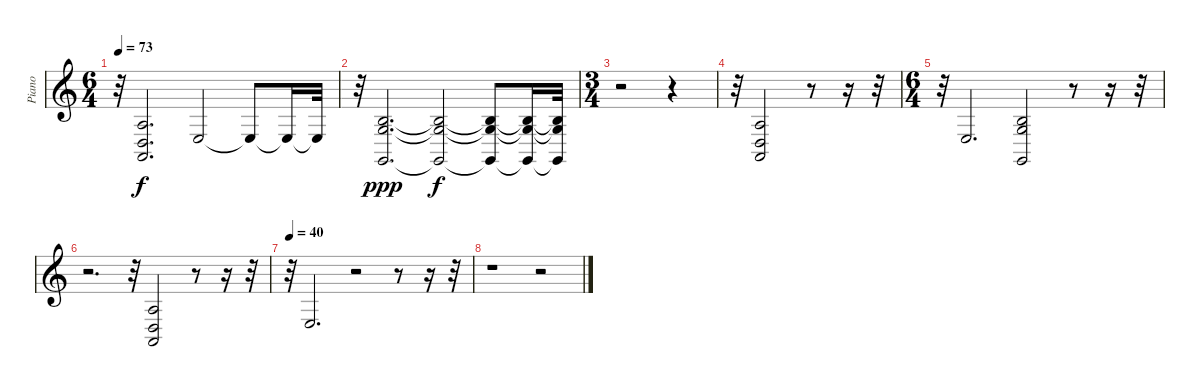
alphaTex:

\track ("Piano" "Piano") {instrument acousticgrandpiano}
\staff {score}
\tuning (E4 B3 G3 D3 A2 E2) {hide}
\ts (6 4)
\tempo 73
\clef g2
\ks c
r.32{dy f} (2.3 0.5 10.6).2{d} 2.4.2 2.4{t}.8 2.4{t}.16 2.4{t}.32 |
r.32 (0.2 0.3 3.6).2{d dy ppp} (0.2{t} 0.3{t} 3.6{t}).2{dy f} (0.2{t} 0.3{t} 3.6{t}).8 (0.2{t} 0.3{t} 3.6{t}).16 (0.2{t} 0.3{t} 3.6{t}).32 |
\ts (3 4)
r.2 r.4 |
r.32 (2.3 0.5 10.6).2 r.8 r.16 r.32 |
\ts (6 4)
r.32 2.4.2{d} (0.2 0.3 3.6).2 r.8 r.16 r.32 |
r.2{d} r.32 (2.3 0.5 10.6).2 r.8 r.16 r.32 |
\tempo 40
r.32 2.4.2{d} r.2 r.8 r.16 r.32 |
r.1 r.2
